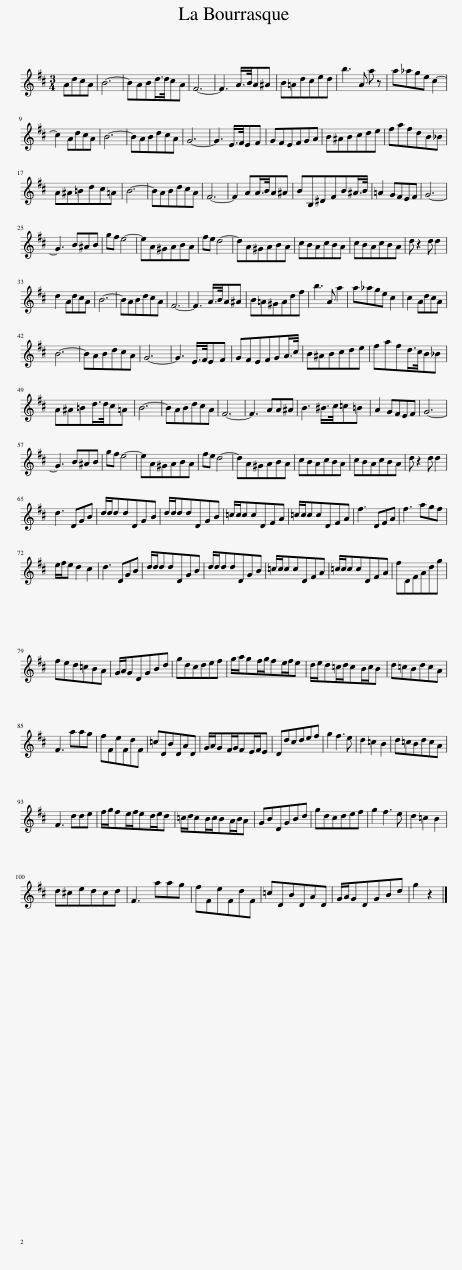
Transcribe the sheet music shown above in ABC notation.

X:1
L:1/8
M:3/4
I:linebreak $
K:D
V:1 treble
V:1
 AdcA | B6- | BABd/>d/cA | F6- | F3 A/>B/A^A | %5
 B=Adced | b3 A a z | a_age c2- |$ c2 AdcA | B6- | %10
 BABdcA | G6- | G3 E/>F/EF | GFEFGA | B^ABcde | %15
 fafdB_B |$ A^A=Bdc=A | B6- | BABdcA | F6- | %20
 F2 AA/>B/A^A | BB,^DFB^A/>B/ | =A2 GFEF | G6- |$ G3 B^AB | %25
 gf e4- | eA^GABA | fe d4- | dA^GABA | cBAcBA | %30
 cBAcBA | d z2 d d2 |$ d2 AdcA | B6- | BABdcA | %35
 F6- | F3 A/>B/A^A | B=A^GAdf | b3 A a2 | a_age c2 | %40
 c2 AdcA |$ B6- | BABdcA | G6- | G3 E/>F/EF | %45
 GFEFGA/>c/ | B^ABcde | fafd/>c/B_B |$ A^A=Bd/>d/c=A | B6- | %50
 BABdcA | F6- | F3 AA^A | B3 ^B/>c/=c=B | A2 GFEF | %55
 G6- |$ G3 B^AB | gf e4- | eA^GABA | fe d4- | %60
 dA^GABA | cBAcBA | cBAcBA | d z2 d d2 |$ d3 DGB | %65
 d/d/ddDGB | d/d/ddDGB | =c/c/ccDFA | =c/c/ccDFA | f3 DFA | %70
 f3 agf |$ e/f/e d2 c2 | d3 DGB | d/d/ddDGB | d/d/ddDGB | %75
 =c/c/ccDFA | =c/c/ccDFA | fDFAdg |$ fed=cBA | G/A/GDGBd | %80
 gdcdef | g/a/gf/g/fe/f/e | d/e/d=c/d/cB/c/B | d=cBdcA |$ F3 aag | %85
 fFeFdF | =cDBDAD | G/A/GF/G/FE/F/E | Ddcdef | g2 f3 e | %90
 d2 =c2 B2 | d=cBdcA |$ F3 dde | f/g/fe/f/ed/e/d | =c/d/cB/c/BA/B/A | %95
 GBDGBd | gdcdef | g2 f3 e | d2 =c2 B2 |$ d^cedcd | %100
 F3 aag | fFeFdF | =cDBDAD | G/A/GDGBd | g2 z2 |] %105
